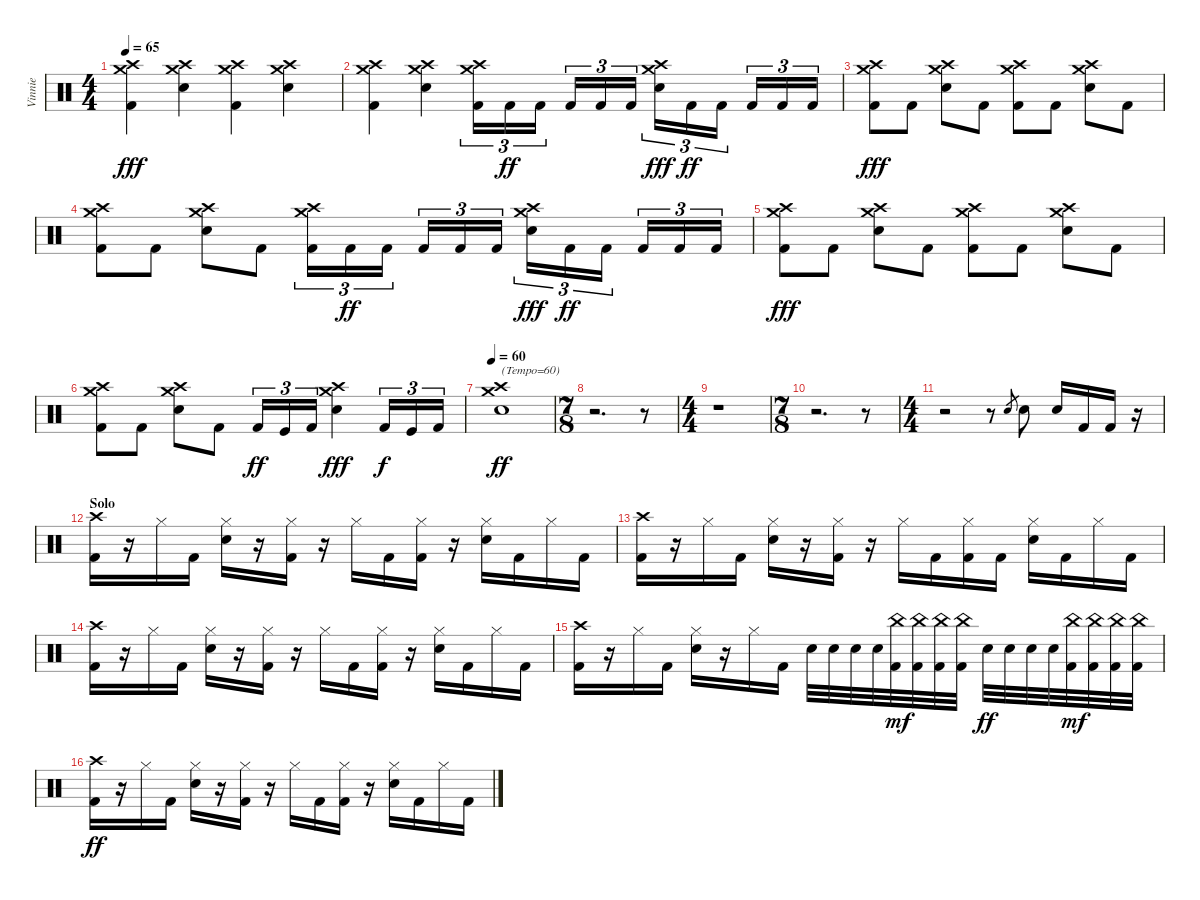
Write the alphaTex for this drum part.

\track ("Vinnie" "Vinnie") {instrument percussion}
\staff {score}
\articulation defaults
\ts (4 4)
\tempo 65
\clef neutral
\ks c
("Kick (hit) 2" "Crash high (hit)" "Crash medium (hit)").4{dy fff} ("Electric Snare (hit)" "Crash high (hit)" "Crash medium (hit)").4 ("Kick (hit) 2" "Crash high (hit)" "Crash medium (hit)").4 ("Electric Snare (hit)" "Crash high (hit)" "Crash medium (hit)").4 |
("Kick (hit) 2" "Crash high (hit)" "Crash medium (hit)").4 ("Electric Snare (hit)" "Crash high (hit)" "Crash medium (hit)").4 ("Kick (hit) 2" "Crash high (hit)" "Crash medium (hit)").16{tu (3 2)} "Kick (hit) 2".16{tu (3 2) dy ff} "Kick (hit) 2".16{tu (3 2)} "Kick (hit) 2".16{tu (3 2)} "Kick (hit) 2".16{tu (3 2)} "Kick (hit) 2".16{tu (3 2)} ("Electric Snare (hit)" "Crash high (hit)" "Crash medium (hit)").16{tu (3 2) dy fff} "Kick (hit) 2".16{tu (3 2) dy ff} "Kick (hit) 2".16{tu (3 2)} "Kick (hit) 2".16{tu (3 2)} "Kick (hit) 2".16{tu (3 2)} "Kick (hit) 2".16{tu (3 2)} |
("Kick (hit) 2" "Crash high (hit)" "Crash medium (hit)").8{dy fff} "Kick (hit) 2".8 ("Electric Snare (hit)" "Crash high (hit)" "Crash medium (hit)").8 "Kick (hit) 2".8 ("Kick (hit) 2" "Crash high (hit)" "Crash medium (hit)").8 "Kick (hit) 2".8 ("Electric Snare (hit)" "Crash high (hit)" "Crash medium (hit)").8 "Kick (hit) 2".8 |
("Kick (hit) 2" "Crash high (hit)" "Crash medium (hit)").8 "Kick (hit) 2".8 ("Electric Snare (hit)" "Crash high (hit)" "Crash medium (hit)").8 "Kick (hit) 2".8 ("Kick (hit) 2" "Crash high (hit)" "Crash medium (hit)").16{tu (3 2)} "Kick (hit) 2".16{tu (3 2) dy ff} "Kick (hit) 2".16{tu (3 2)} "Kick (hit) 2".16{tu (3 2)} "Kick (hit) 2".16{tu (3 2)} "Kick (hit) 2".16{tu (3 2)} ("Electric Snare (hit)" "Crash high (hit)" "Crash medium (hit)").16{tu (3 2) dy fff} "Kick (hit) 2".16{tu (3 2) dy ff} "Kick (hit) 2".16{tu (3 2)} "Kick (hit) 2".16{tu (3 2)} "Kick (hit) 2".16{tu (3 2)} "Kick (hit) 2".16{tu (3 2)} |
("Kick (hit) 2" "Crash high (hit)" "Crash medium (hit)").8{dy fff} "Kick (hit) 2".8 ("Electric Snare (hit)" "Crash high (hit)" "Crash medium (hit)").8 "Kick (hit) 2".8 ("Kick (hit) 2" "Crash high (hit)" "Crash medium (hit)").8 "Kick (hit) 2".8 ("Electric Snare (hit)" "Crash high (hit)" "Crash medium (hit)").8 "Kick (hit) 2".8 |
("Kick (hit) 2" "Crash high (hit)" "Crash medium (hit)").8 "Kick (hit) 2".8 ("Electric Snare (hit)" "Crash high (hit)" "Crash medium (hit)").8 "Kick (hit) 2".8 "Kick (hit) 2".16{tu (3 2) dy ff} "Kick (hit)".16{tu (3 2)} "Kick (hit) 2".16{tu (3 2)} ("Electric Snare (hit)" "Crash high (hit)" "Crash medium (hit)").4{dy fff} "Kick (hit) 2".16{tu (3 2) dy f} "Kick (hit)".16{tu (3 2)} "Kick (hit) 2".16{tu (3 2)} |
\tempo 60
("Electric Snare (hit)" "Crash high (hit)" "Crash medium (hit)").1{txt "(Tempo=60)" dy ff} |
\ts (7 8)
r.2{d} r.8 |
\ts (4 4)
r.1 |
\ts (7 8)
r.2{d} r.8 |
\ts (4 4)
r.2 r.8 "Electric Snare (hit)".8{gr} "Electric Snare (hit)".8 "Electric Snare (hit)".16 "Kick (hit) 2".16 "Kick (hit) 2".16 r.16 |
\section ("" "Solo")
("Kick (hit) 2" "Crash high (hit)").16 r.16 "Hi-Hat (closed)".16 "Kick (hit) 2".16 ("Electric Snare (hit)" "Hi-Hat (closed)").16 r.16 ("Kick (hit) 2" "Hi-Hat (closed)").16 r.16 "Hi-Hat (closed)".16 "Kick (hit) 2".16 ("Kick (hit) 2" "Hi-Hat (closed)").16 r.16 ("Electric Snare (hit)" "Hi-Hat (closed)").16 "Kick (hit) 2".16 "Hi-Hat (closed)".16 "Kick (hit) 2".16 |
("Kick (hit) 2" "Crash high (hit)").16 r.16 "Hi-Hat (closed)".16 "Kick (hit) 2".16 ("Electric Snare (hit)" "Hi-Hat (closed)").16 r.16 ("Kick (hit) 2" "Hi-Hat (closed)").16 r.16 "Hi-Hat (closed)".16 "Kick (hit) 2".16 ("Kick (hit) 2" "Hi-Hat (closed)").16 "Kick (hit) 2".16 ("Electric Snare (hit)" "Hi-Hat (closed)").16 "Kick (hit) 2".16 "Hi-Hat (closed)".16 "Kick (hit) 2".16 |
("Kick (hit) 2" "Crash high (hit)").16 r.16 "Hi-Hat (closed)".16 "Kick (hit) 2".16 ("Electric Snare (hit)" "Hi-Hat (closed)").16 r.16 ("Kick (hit) 2" "Hi-Hat (closed)").16 r.16 "Hi-Hat (closed)".16 "Kick (hit) 2".16 ("Kick (hit) 2" "Hi-Hat (closed)").16 r.16 ("Electric Snare (hit)" "Hi-Hat (closed)").16 "Kick (hit) 2".16 "Hi-Hat (closed)".16 "Kick (hit) 2".16 |
("Kick (hit) 2" "Crash high (hit)").16 r.16 "Hi-Hat (closed)".16 "Kick (hit) 2".16 ("Electric Snare (hit)" "Hi-Hat (closed)").16 r.16 "Hi-Hat (closed)".16 "Kick (hit) 2".16 "Electric Snare (hit)".32 "Electric Snare (hit)".32 "Electric Snare (hit)".32 "Electric Snare (hit)".32 ("Kick (hit) 2" "China (hit)").32{dy mf} ("Kick (hit) 2" "China (hit)").32 ("Kick (hit) 2" "China (hit)").32 ("Kick (hit) 2" "China (hit)").32 "Electric Snare (hit)".32{dy ff} "Electric Snare (hit)".32 "Electric Snare (hit)".32 "Electric Snare (hit)".32 ("Kick (hit) 2" "China (hit)").32{dy mf} ("Kick (hit) 2" "China (hit)").32 ("Kick (hit) 2" "China (hit)").32 ("Kick (hit) 2" "China (hit)").32 |
("Kick (hit) 2" "Crash high (hit)").16{dy ff} r.16 "Hi-Hat (closed)".16 "Kick (hit) 2".16 ("Electric Snare (hit)" "Hi-Hat (closed)").16 r.16 ("Kick (hit) 2" "Hi-Hat (closed)").16 r.16 "Hi-Hat (closed)".16 "Kick (hit) 2".16 ("Kick (hit) 2" "Hi-Hat (closed)").16 r.16 ("Electric Snare (hit)" "Hi-Hat (closed)").16 "Kick (hit) 2".16 "Hi-Hat (closed)".16 "Kick (hit) 2".16
